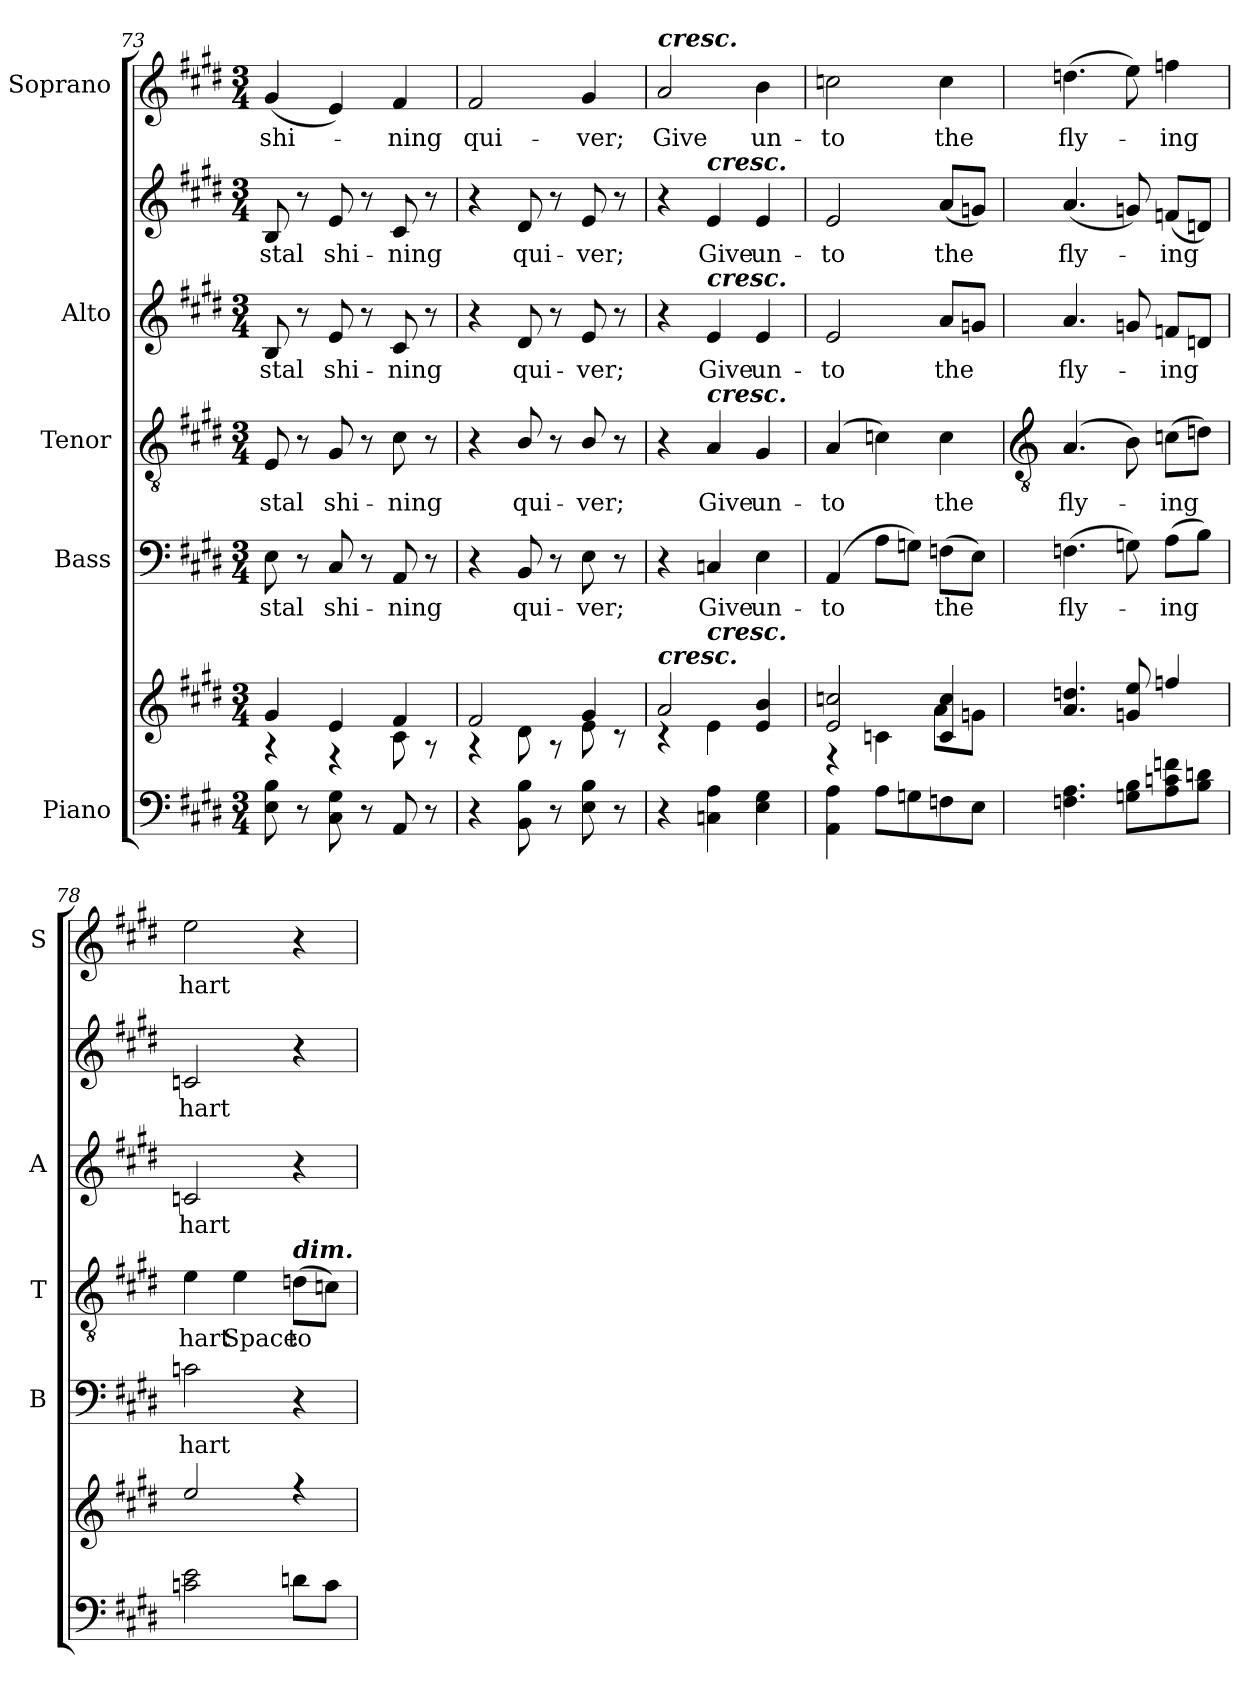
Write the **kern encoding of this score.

**kern	**kern	**kern	**text	**kern	**text	**kern	**text	**kern	**text	**kern	**text
*part5	*part5	*part4	*part4	*part3	*part3	*part2	*part2	*part2	*part2	*part1	*part1
*staff7	*staff6	*staff5	*staff5	*staff4	*staff4	*staff3	*staff3	*staff2	*staff2	*staff1	*staff1
*I"Piano	*	*I"Bass	*	*I"Tenor	*	*I"Alto	*	*	*	*I"Soprano	*
*	*	*I'B	*	*I'T	*	*I'A	*	*	*	*I'S	*
*clefF4	*clefG2	*clefF4	*	*clefGv2	*	*	*	*clefG2	*	*clefG2	*
*k[f#c#g#d#]	*k[f#c#g#d#]	*k[f#c#g#d#]	*	*k[f#c#g#d#]	*	*k[f#c#g#d#]	*	*k[f#c#g#d#]	*	*k[f#c#g#d#]	*
*E:	*E:	*E:	*	*E:	*	*E:	*	*E:	*	*E:	*
*M3/4	*M3/4	*M3/4	*	*M3/4	*	*M3/4	*	*M3/4	*	*M3/4	*
=73	=73	=73	=73	=73	=73	=73	=73	=73	=73	=73	=73
*	*^	*	*	*	*	*	*	*	*	*	*
!	!	!	!	!LO:LY:b	!	!LO:LY:b	!	!LO:LY:b	!	!LO:LY:b	!	!LO:LY:b
8E 8B	4g#/	4r	8E	-stal	8E	-stal	8B	-stal	8B	-stal	(<4g#	shi-
8r	.	.	8r	.	8r	.	8r	.	8r	.	.	.
!	!	!	!	!LO:LY:b	!	!LO:LY:b	!	!LO:LY:b	!	!LO:LY:b	!	!
8C# 8G#	4e/	4r	8C#	shi-	8G#	shi-	8e	shi-	8e	shi-	4e)	.
8r	.	.	8r	.	8r	.	8r	.	8r	.	.	.
!	!	!	!	!LO:LY:b	!	!LO:LY:b	!	!LO:LY:b	!	!LO:LY:b	!	!LO:LY:b
8AA	4f#/	8c#\	8AA	-ning	8c#	-ning	8c#	-ning	8c#	-ning	4f#	ning
8r	.	8r	8r	.	8r	.	8r	.	8r	.	.	.
=74	=74	=74	=74	=74	=74	=74	=74	=74	=74	=74	=74	=74
!	!	!	!	!	!	!	!	!	!	!	!	!LO:LY:b
4r	2f#/	4r	4r	.	4r	.	4r	.	4r	.	2f#	qui-
!	!	!	!	!LO:LY:b	!	!LO:LY:b	!	!LO:LY:b	!	!LO:LY:b	!	!
8BB 8B	.	8d#\	8BB	qui-	8B/	qui-	8d#	qui-	8d#	qui-	.	.
8r	.	8r	8r	.	8r	.	8r	.	8r	.	.	.
!	!	!	!	!LO:LY:b	!	!LO:LY:b	!	!LO:LY:b	!	!LO:LY:b	!	!LO:LY:b
8E 8B	4g#/	8e\	8E	-ver;	8B/	-ver;	8e	-ver;	8e	-ver;	4g#	-ver;
8r	.	8r	8r	.	8r	.	8r	.	8r	.	.	.
=75	=75	=75	=75	=75	=75	=75	=75	=75	=75	=75	=75	=75
!	!	!	!	!	!	!	!	!	!	!	!LO:TX:a:Bi:t=cresc.	!
!	!LO:TX:a:Bi:t=cresc.	!	!	!	!	!	!	!	!	!	!	!
!	!	!	!	!	!	!	!	!	!	!	!	!LO:LY:b
4r	2a/	4r	4r	.	4r	.	4r	.	4r	.	2a	Give
!	!	!	!	!	!	!	!	!	!LO:TX:a:Bi:t=cresc.	!	!	!
!	!	!	!	!	!	!	!LO:TX:a:Bi:t=cresc.	!	!	!	!	!
!	!	!	!	!	!LO:TX:a:Bi:t=cresc.	!	!	!	!	!	!	!
!	!	!LO:TX:a:Bi:t=cresc.	!	!	!	!	!	!	!	!	!	!
!	!	!	!	!LO:LY:b	!	!LO:LY:b	!	!LO:LY:b	!	!LO:LY:b	!	!
4Cn 4A	.	4e\	4Cn	Give	4A	Give	4e	Give	4e	Give	.	.
!	!	!	!	!LO:LY:b	!	!LO:LY:b	!	!LO:LY:b	!	!LO:LY:b	!	!LO:LY:b
4E 4G#	4e/ 4b/	4ryy	4E	un-	4G#	un-	4e	un-	4e	un-	4b	un-
=76	=76	=76	=76	=76	=76	=76	=76	=76	=76	=76	=76	=76
!	!	!	!	!LO:LY:b	!	!LO:LY:b	!	!LO:LY:b	!	!LO:LY:b	!	!LO:LY:b
4AA 4A	2e/ 2ccn/	4r	(>4AA	-to	(<4A	-to	2e	-to	2e	-to	2ccn	-to
8AL	.	4cn\	8AL	.	4cn)	.	.	.	.	.	.	.
8Gn	.	.	8GnJ)	.	.	.	.	.	.	.	.	.
!	!	!	!	!LO:LY:b	!	!LO:LY:b	!	!LO:LY:b	!	!LO:LY:b	!	!LO:LY:b
8Fn	4c/ 4cc/	8a\L	(>8FnL	the	4c	the	8aL	the	(<8aL	the	4cc	the
8EJ	.	8gn\J	8EJ)	.	.	.	8gnJ	.	8gnJ)	.	.	.
!!LO:LB:g=z
=77	=77	=77	=77	=77	=77	=77	=77	=77	=77	=77	=77	=77
*	*	*	*	*	*clefGv2	*	*	*	*	*	*	*
!	!	!	!	!LO:LY:b	!	!LO:LY:b	!	!LO:LY:b	!	!LO:LY:b	!	!LO:LY:b
4.Fn 4.A	4.a 4.ddn	2.ryy	(>4.Fn	fly-	(<4.A	fly-	4.a	fly-	(<4.a	fly-	(>4.ddn	fly-
8Gn 8BL	8gn 8ee	.	8Gn)	.	8B)	.	8gn	.	8gn)	.	8ee)	.
!	!	!	!	!LO:LY:b	!	!LO:LY:b	!	!LO:LY:b	!	!LO:LY:b	!	!LO:LY:b
8A 8cn 8fn	4ffn	.	(>8AL	ing	(>8cnL	ing	8fnL	ing	(<8fnL	ing	4ffn	ing
8B 8dnJ	.	.	8BJ)	.	8dnJ)	.	8dnJ	.	8dnJ)	.	.	.
=78	=78	=78	=78	=78	=78	=78	=78	=78	=78	=78	=78	=78
!	!	!	!	!LO:LY:b	!	!LO:LY:b	!	!LO:LY:b	!	!LO:LY:b	!	!LO:LY:b
2cn 2e	2ee	2.ryy	2cn	hart	4e	hart	2cn	hart	2cn	hart	2ee	hart
!	!	!	!	!	!	!LO:LY:b	!	!	!	!	!	!
.	.	.	.	.	4e	Space	.	.	.	.	.	.
!	!	!	!	!	!LO:TX:a:Bi:t=dim.	!	!	!	!	!	!	!
!	!	!	!	!	!	!LO:LY:b	!	!	!	!	!	!
8dnL	4r	.	4r	.	(>8dnL	to	4r	.	4r	.	4r	.
8cJ	.	.	.	.	8cnJ)	.	.	.	.	.	.	.
*	*v	*v	*	*	*	*	*	*	*	*	*	*
=	=	=	=	=	=	=	=	=	=	=	=
*-	*-	*-	*-	*-	*-	*-	*-	*-	*-	*-	*-
